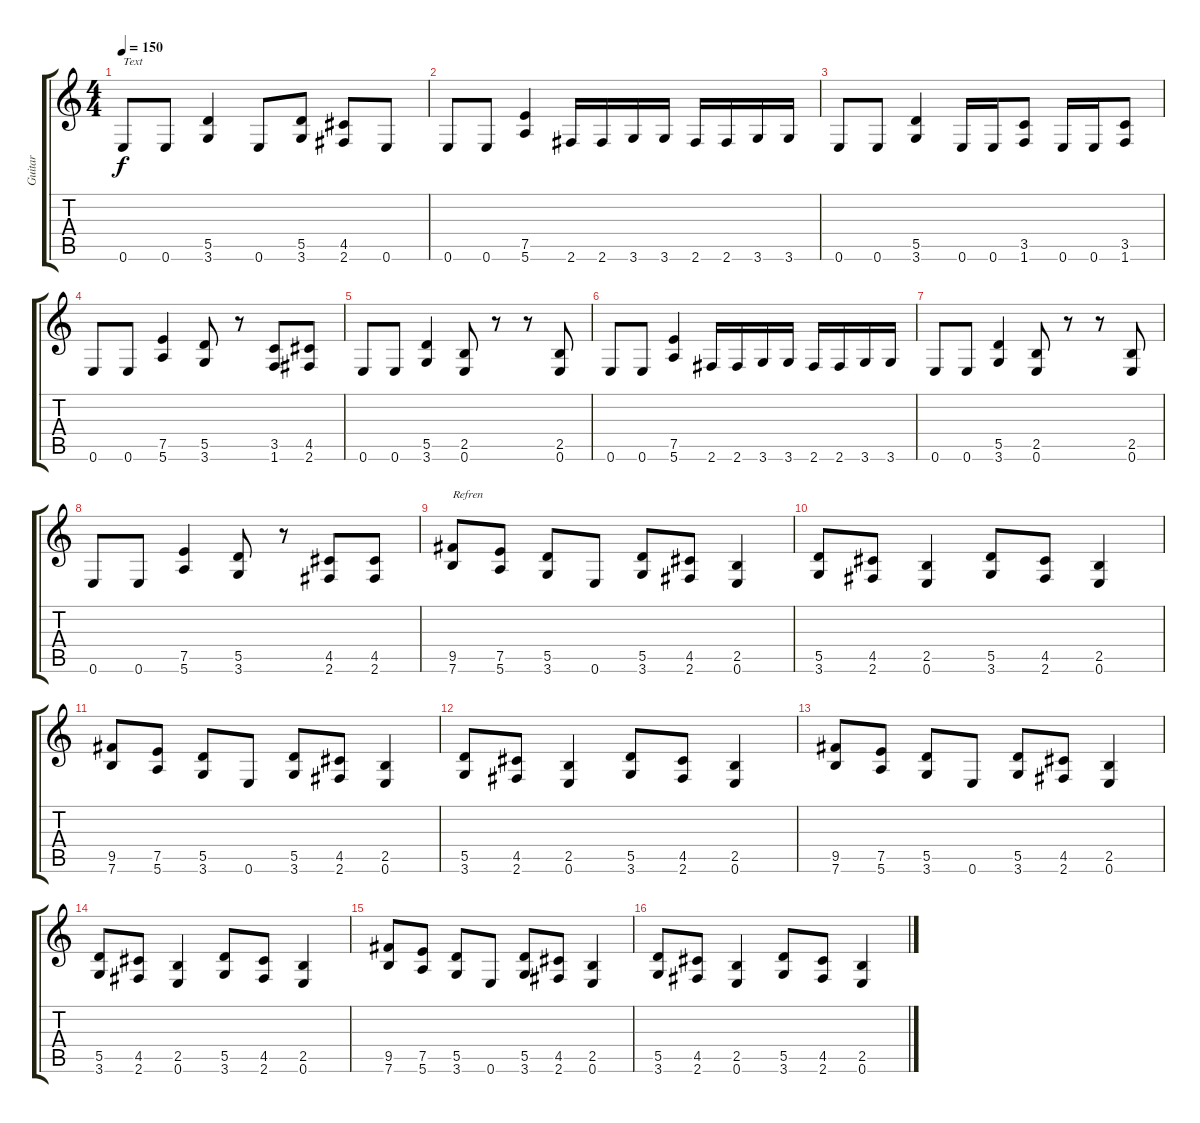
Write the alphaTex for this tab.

\track ("Guitar" "Guitar") {instrument distortionguitar}
\staff {score tabs}
\tuning (E4 B3 G3 D3 A2 E2) {hide}
\ts (4 4)
\tempo 150
\clef g2
\ks c
0.6.8{txt "Text" dy f} 0.6.8 (5.5 3.6).4 0.6.8 (5.5 3.6).8 (4.5 2.6).8 0.6.8 |
0.6.8 0.6.8 (7.5 5.6).4 2.6.16 2.6.16 3.6.16 3.6.16 2.6.16 2.6.16 3.6.16 3.6.16 |
0.6.8 0.6.8 (5.5 3.6).4 0.6.16 0.6.16 (3.5 1.6).8 0.6.16 0.6.16 (3.5 1.6).8 |
0.6.8 0.6.8 (7.5 5.6).4 (5.5 3.6).8 r.8 (3.5 1.6).8 (4.5 2.6).8 |
0.6.8 0.6.8 (5.5 3.6).4 (2.5 0.6).8 r.8 r.8 (2.5 0.6).8 |
0.6.8 0.6.8 (7.5 5.6).4 2.6.16 2.6.16 3.6.16 3.6.16 2.6.16 2.6.16 3.6.16 3.6.16 |
0.6.8 0.6.8 (5.5 3.6).4 (2.5 0.6).8 r.8 r.8 (2.5 0.6).8 |
0.6.8 0.6.8 (7.5 5.6).4 (5.5 3.6).8 r.8 (4.5 2.6).8 (4.5 2.6).8 |
(9.5 7.6).8{txt "Refren"} (7.5 5.6).8 (5.5 3.6).8 0.6.8 (5.5 3.6).8 (4.5 2.6).8 (2.5 0.6).4 |
(5.5 3.6).8 (4.5 2.6).8 (2.5 0.6).4 (5.5 3.6).8 (4.5 2.6).8 (2.5 0.6).4 |
(9.5 7.6).8 (7.5 5.6).8 (5.5 3.6).8 0.6.8 (5.5 3.6).8 (4.5 2.6).8 (2.5 0.6).4 |
(5.5 3.6).8 (4.5 2.6).8 (2.5 0.6).4 (5.5 3.6).8 (4.5 2.6).8 (2.5 0.6).4 |
(9.5 7.6).8 (7.5 5.6).8 (5.5 3.6).8 0.6.8 (5.5 3.6).8 (4.5 2.6).8 (2.5 0.6).4 |
(5.5 3.6).8 (4.5 2.6).8 (2.5 0.6).4 (5.5 3.6).8 (4.5 2.6).8 (2.5 0.6).4 |
(9.5 7.6).8 (7.5 5.6).8 (5.5 3.6).8 0.6.8 (5.5 3.6).8 (4.5 2.6).8 (2.5 0.6).4 |
(5.5 3.6).8 (4.5 2.6).8 (2.5 0.6).4 (5.5 3.6).8 (4.5 2.6).8 (2.5 0.6).4
